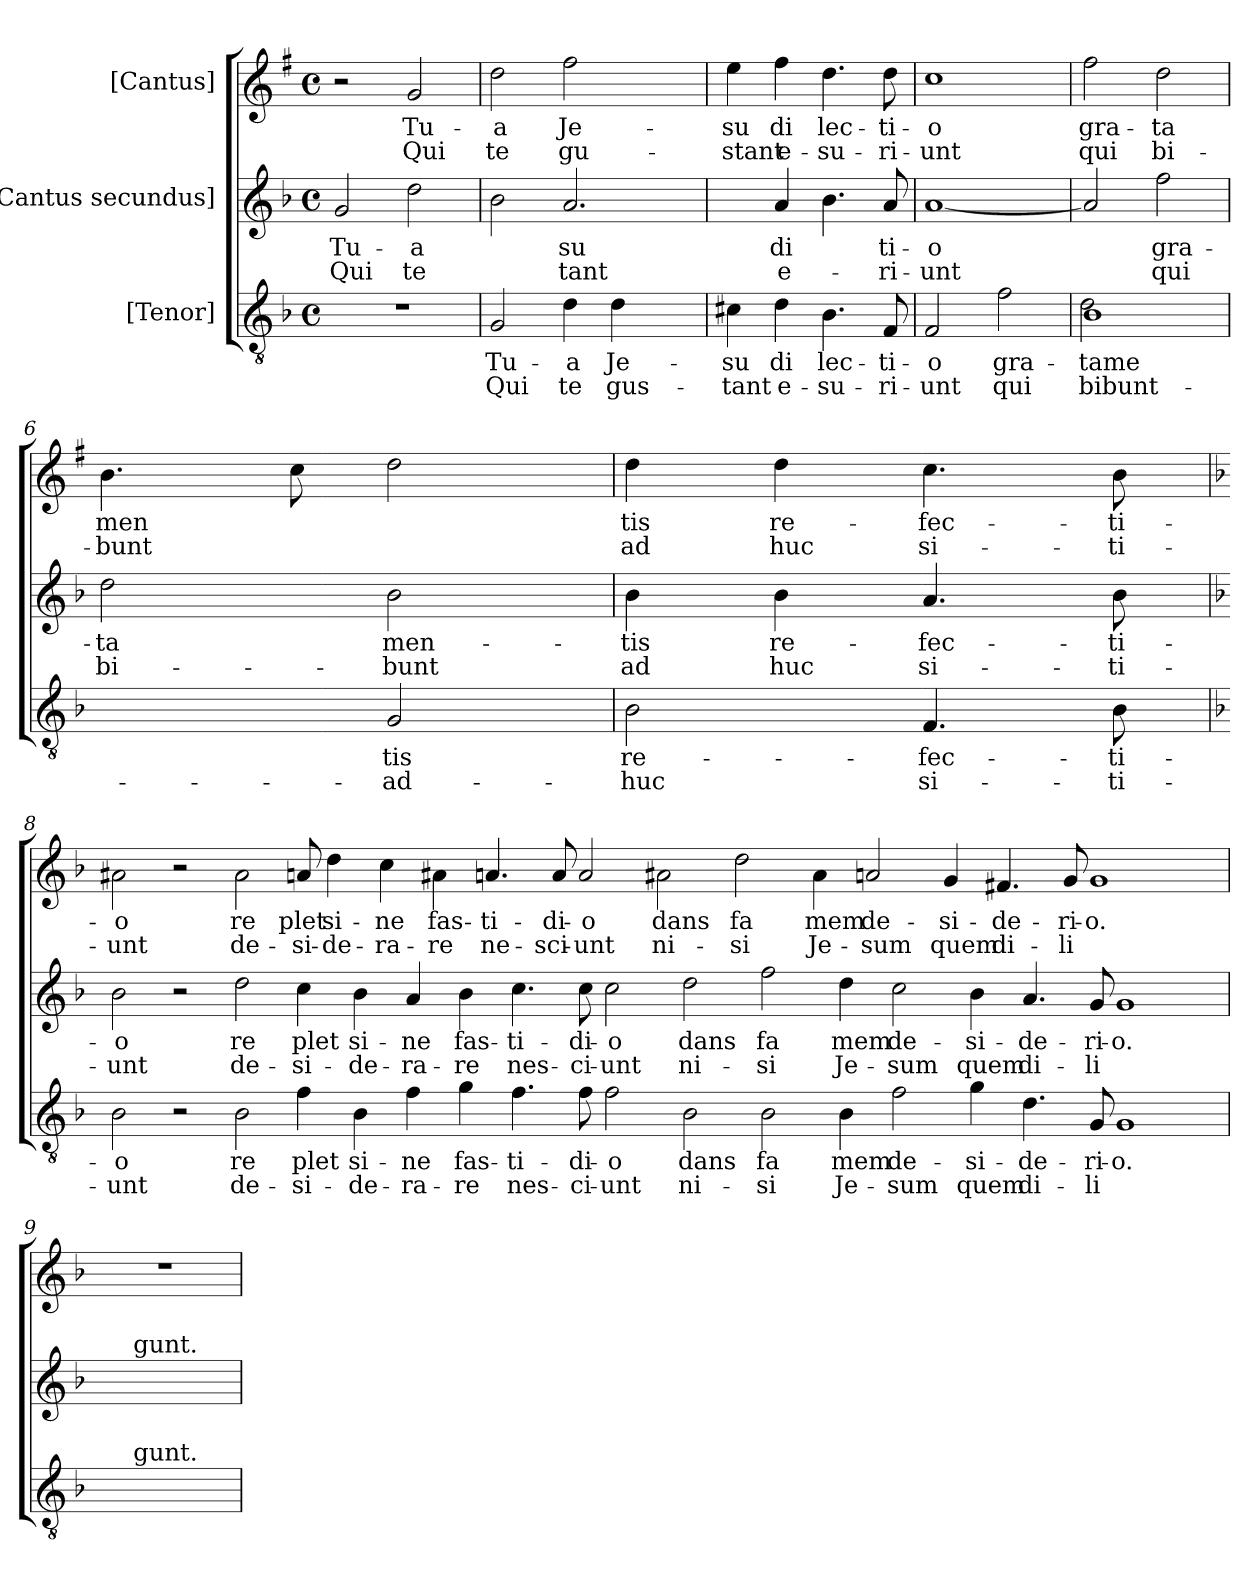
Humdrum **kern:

**kern	**text	**text	**kern	**text	**text	**kern	**text	**text
*part3	*part3	*part3	*part2	*part2	*part2	*part1	*part1	*part1
*staff3	*staff3	*staff3	*staff2	*staff2	*staff2	*staff1	*staff1	*staff1
*I"[Tenor]	*	*	*I"[Cantus  secundus]	*	*	*I"[Cantus]	*	*
!!LO:PB:g=z
*stria5	*	*	*stria5	*	*	*stria5	*	*
*clefGv2	*	*	*clefG2	*	*	*clefG2	*	*
*	*	*	*	*	*	*ITrd1c2	*	*
*k[b-]	*	*	*k[b-]	*	*	*k[b-]	*	*
*F:	*	*	*F:	*	*	*F:	*	*
*M4/4	*	*	*M4/4	*	*	*M4/4	*	*
*met(c)	*	*	*met(c)	*	*	*met(c)	*	*
=1	=1	=1	=1	=1	=1	=1	=1	=1
!	!	!	!	!LO:LY:b:cj	!LO:LY:b:cj	!	!	!
1r	.	.	2g/	Tu-	-Qui	2r	.	.
!	!	!	!	!LO:LY:b:cj	!LO:LY:b:cj	!	!LO:LY:b:cj	!LO:LY:b:cj
.	.	.	2dd\	a	te	2f/	Tu-	-Qui
=2!	=2!	=2!	=2!	=2!	=2!	=2!	=2!	=2!
!	!LO:LY:b:cj	!LO:LY:b:cj	!	!	!	!	!LO:LY:b:cj	!LO:LY:b:cj
2G/	Tu-	-Qui	2b-\	.	.	2cc\	a	te
!	!LO:LY:b:cj	!LO:LY:b:cj	!	!LO:LY:b:cj	!LO:LY:b:cj	!	!LO:LY:b:cj	!LO:LY:b:cj
4d\	a	te	2.a/	su	tant	2ee\	Je-	-gu-
!	!LO:LY:b:cj	!LO:LY:b:cj	!	!	!	!	!	!
4d\	Je-	-gus-	.	.	.	.	.	.
4ryy	.	.	.	.	.	4ryy	.	.
=3!	=3!	=3!	=3!	=3!	=3!	=3!	=3!	=3!
!	!LO:LY:b:cj	!LO:LY:b:cj	!	!	!	!	!LO:LY:b:cj	!LO:LY:b:cj
4c#X\	-su	tant	4ryy	.	.	4dd\	-su	stant
!	!LO:LY:b:cj	!LO:LY:b:cj	!	!LO:LY:b:cj	!LO:LY:b:cj	!	!LO:LY:b:cj	!LO:LY:b:cj
4d\	di	e-	4a/	di	e-	4ee\	di	e-
!	!LO:LY:b:cj	!LO:LY:b:cj	!	!	!	!	!LO:LY:b:cj	!LO:LY:b:cj
4.B-\	-lec-	-su-	4.b-\	.	.	4.cc\	-lec-	-su-
!	!LO:LY:b:cj	!LO:LY:b:cj	!	!LO:LY:b:cj	!LO:LY:b:cj	!	!LO:LY:b:cj	!LO:LY:b:cj
8F/	-ti-	-ri-	8a/	-ti-	-ri-	8cc\	-ti-	-ri-
=4!	=4!	=4!	=4!	=4!	=4!	=4!	=4!	=4!
!	!LO:LY:b:cj	!LO:LY:b:cj	!	!LO:LY:b:cj	!LO:LY:b:cj	!	!LO:LY:b:cj	!LO:LY:b:cj
2F/	-o	unt	[1a	-o	unt	1b-	-o	unt
!	!LO:LY:b:cj	!LO:LY:b:cj	!	!	!	!	!	!
2f\	gra-	-qui	.	.	.	.	.	.
=5!	=5!	=5!	=5!	=5!	=5!	=5!	=5!	=5!
*^	*	*	*	*	*	*	*	*
!	!	!LO:LY:b:cj	!LO:LY:b:cj	!	!	!	!	!LO:LY:b:cj	!LO:LY:b:cj
1B-	2d\	tame	bibunt-	2a]	.	.	2ee\	gra-	-qui
!	!	!	!	!	!LO:LY:b:cj	!LO:LY:b:cj	!	!LO:LY:b:cj	!LO:LY:b:cj
.	2ryy	.	.	2ff\	gra-	-qui	2cc\	ta	bi-
=6!	=6!	=6!	=6!	=6!	=6!	=6!	=6!	=6!	=6!
!	!	!	!	!	!LO:LY:b:cj	!LO:LY:b:cj	!	!LO:LY:b:cj	!LO:LY:b:cj
*v	*v	*	*	*	*	*	*	*	*
2ryy	.	.	2dd\	ta	bi-	4.a\	-men-	-bunt
!	!	!	!	!	!	!	!LO:LY:b:cj	!LO:LY:b:cj
.	.	.	.	.	.	8b-\	-	-
!	!LO:LY:b:cj	!LO:LY:b:cj	!	!LO:LY:b:cj	!LO:LY:b:cj	!	!LO:LY:b:cj	!LO:LY:b:cj
2G/	-tis	ad-	2b-\	-men-	-bunt	2cc\	-	-
=7!	=7!	=7!	=7!	=7!	=7!	=7!	=7!	=7!
!	!LO:LY:b:cj	!LO:LY:b:cj	!	!LO:LY:b:cj	!LO:LY:b:cj	!	!LO:LY:b:cj	!LO:LY:b:cj
2B-\	-re-	-huc	4b-\	tis	ad	4cc\	tis	ad
!	!	!	!	!LO:LY:b:cj	!LO:LY:b:cj	!	!LO:LY:b:cj	!LO:LY:b:cj
.	.	.	4b-\	re-	-huc	4cc\	re-	-huc
!	!LO:LY:b:cj	!LO:LY:b:cj	!	!LO:LY:b:cj	!LO:LY:b:cj	!	!LO:LY:b:cj	!LO:LY:b:cj
4.F/	fec-	-si-	4.a/	fec-	-si-	4.b-\	fec-	-si-
!	!LO:LY:b:cj	!LO:LY:b:cj	!	!LO:LY:b:cj	!LO:LY:b:cj	!	!LO:LY:b:cj	!LO:LY:b:cj
8B-\	-ti-	-ti-	8b-\	-ti-	-ti-	8a\	-ti-	-ti-
!!LO:LB:g=z
=8!	=8!	=8!	=8!	=8!	=8!	=8!	=8!	=8!
*	*	*	*	*	*	*k[b-e-a-]	*	*
*	*	*	*	*	*	*E-:	*	*
!	!LO:LY:b:cj	!LO:LY:b:cj	!	!LO:LY:b:cj	!LO:LY:b:cj	!	!LO:LY:b:cj	!LO:LY:b:cj
2B-\	-o	unt	2b-\	-o	unt	2g#\	-o	unt
2r	.	.	2r	.	.	2r	.	.
!	!LO:LY:b:cj	!LO:LY:b:cj	!	!LO:LY:b:cj	!LO:LY:b:cj	!	!LO:LY:b:cj	!LO:LY:b:cj
2B-\	re	de-	2dd\	re	de-	2g#\	re	de-
!	!LO:LY:b:cj	!LO:LY:b:cj	!	!LO:LY:b:cj	!LO:LY:b:cj	!	!LO:LY:b:cj	!LO:LY:b:cj
4f\	-plet	si-	4cc\	-plet	si-	8g/	-plet	si-
!	!	!	!	!	!	!	!LO:LY:b:cj	!LO:LY:b:cj
.	.	.	.	.	.	4cc\	-si-	-de-
!	!LO:LY:b:cj	!LO:LY:b:cj	!	!LO:LY:b:cj	!LO:LY:b:cj	!	!	!
4B-\	-si-	-de-	4b-\	-si-	-de-	.	.	.
!	!	!	!	!	!	!	!LO:LY:b:cj	!LO:LY:b:cj
.	.	.	.	.	.	4b-\	-ne	ra-
!	!LO:LY:b:cj	!LO:LY:b:cj	!	!LO:LY:b:cj	!LO:LY:b:cj	!	!	!
4f\	-ne	ra-	4a/	-ne	ra-	.	.	.
!	!	!	!	!	!	!	!LO:LY:b:cj	!LO:LY:b:cj
.	.	.	.	.	.	4g#\	-fas-	-re
!	!LO:LY:b:cj	!LO:LY:b:cj	!	!LO:LY:b:cj	!LO:LY:b:cj	!	!	!
4g\	-fas-	-re	4b-\	-fas-	-re	.	.	.
!	!	!	!	!	!	!	!LO:LY:b:cj	!LO:LY:b:cj
.	.	.	.	.	.	4.g/	ti-	-ne-
!	!LO:LY:b:cj	!LO:LY:b:cj	!	!LO:LY:b:cj	!LO:LY:b:cj	!	!	!
4.f\	ti-	-nes-	4.cc\	ti-	-nes-	.	.	.
!	!	!	!	!	!	!	!LO:LY:b:cj	!LO:LY:b:cj
.	.	.	.	.	.	8g/	-di-	-sci-
!	!LO:LY:b:cj	!LO:LY:b:cj	!	!LO:LY:b:cj	!LO:LY:b:cj	!	!LO:LY:b:cj	!LO:LY:b:cj
8f\	-di-	-ci-	8cc\	-di-	-ci-	2g/	-o	unt
!	!LO:LY:b:cj	!LO:LY:b:cj	!	!LO:LY:b:cj	!LO:LY:b:cj	!	!	!
2f\	-o	unt	2cc\	-o	unt	.	.	.
!	!	!	!	!	!	!	!LO:LY:b:cj	!LO:LY:b:cj
.	.	.	.	.	.	2g#\	dans	ni-
!	!LO:LY:b:cj	!LO:LY:b:cj	!	!LO:LY:b:cj	!LO:LY:b:cj	!	!	!
2B-\	dans	ni-	2dd\	dans	ni-	.	.	.
!	!	!	!	!	!	!	!LO:LY:b:cj	!LO:LY:b:cj
.	.	.	.	.	.	2cc\	-fa	si
!	!LO:LY:b:cj	!LO:LY:b:cj	!	!LO:LY:b:cj	!LO:LY:b:cj	!	!	!
2B-\	-fa	si	2ff\	-fa	si	.	.	.
!	!	!	!	!	!	!	!LO:LY:b:cj	!LO:LY:b:cj
.	.	.	.	.	.	4g#\	mem	Je-
!	!LO:LY:b:cj	!LO:LY:b:cj	!	!LO:LY:b:cj	!LO:LY:b:cj	!	!	!
4B-\	mem	Je-	4dd\	mem	Je-	.	.	.
!	!	!	!	!	!	!	!LO:LY:b:cj	!LO:LY:b:cj
.	.	.	.	.	.	2g/	-de-	-sum
!	!LO:LY:b:cj	!LO:LY:b:cj	!	!LO:LY:b:cj	!LO:LY:b:cj	!	!	!
2f\	-de-	-sum	2cc\	-de-	-sum	.	.	.
!	!	!	!	!	!	!	!LO:LY:b:cj	!LO:LY:b:cj
.	.	.	.	.	.	4f/	si-	-quem
!	!LO:LY:b:cj	!LO:LY:b:cj	!	!LO:LY:b:cj	!LO:LY:b:cj	!	!	!
4g\	si-	-quem	4b-\	si-	-quem	.	.	.
!	!	!	!	!	!	!	!LO:LY:b:cj	!LO:LY:b:cj
.	.	.	.	.	.	4.en/	de-	-di-
!	!LO:LY:b:cj	!LO:LY:b:cj	!	!LO:LY:b:cj	!LO:LY:b:cj	!	!	!
4.d\	de-	-di-	4.a/	de-	-di-	.	.	.
!	!	!	!	!	!	!	!LO:LY:b:cj	!LO:LY:b:cj
.	.	.	.	.	.	8f/	-ri-	-li-
!	!LO:LY:b:cj	!LO:LY:b:cj	!	!LO:LY:b:cj	!LO:LY:b:cj	!	!LO:LY:b:cj	!LO:LY:b:cj
8G/	-ri-	-li-	8g/	-ri-	-li-	1f	-o.	-
!	!LO:LY:b:cj	!LO:LY:b:cj	!	!LO:LY:b:cj	!LO:LY:b:cj	!	!	!
1G	-o.	-	1g	-o.	-	.	.	.
.	.	.	.	.	.	8ryy	.	.
=9!	=9!	=9!	=9!	=9!	=9!	=9!	=9!	=9!
8...ryy	.	.	8...ryy	.	.	1r	.	.
!	!	!	!LO:TX:a:t=gunt.	!	!	!	!	!
!LO:TX:a:t=gunt.	!	!	!	!	!	!	!	!
2ryy	.	.	2ryy	.	.	.	.	.
4ryy	.	.	4ryy	.	.	.	.	.
64ryy	.	.	64ryy	.	.	.	.	.
=	=	=	=	=	=	=	=	=
*-	*-	*-	*-	*-	*-	*-	*-	*-
